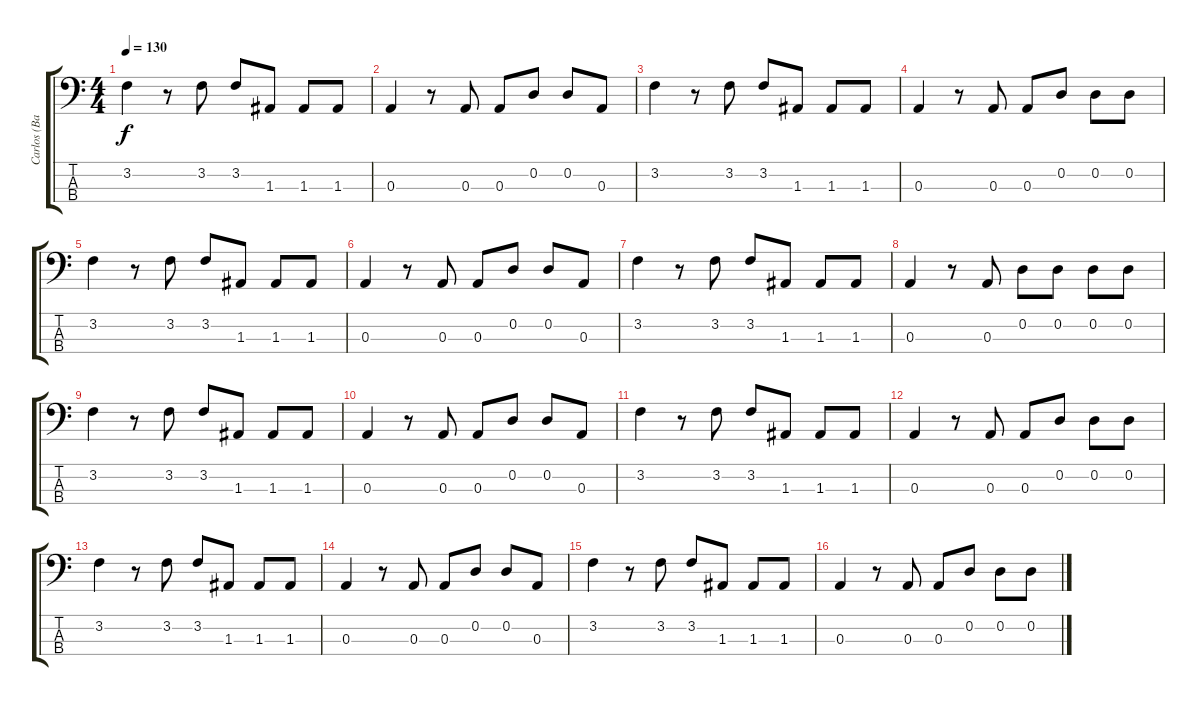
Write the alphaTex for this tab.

\track ("Carlos (Bass)" "Carlos (Ba") {instrument electricbasspick}
\staff {score tabs}
\tuning (G2 D2 A1 E1) {hide}
\ts (4 4)
\tempo 130
\clef f4
\ks c
3.2.4{dy f instrument electricbasspick} r.8 3.2.8 3.2.8 1.3.8 1.3.8 1.3.8 |
0.3.4 r.8 0.3.8 0.3.8 0.2.8 0.2.8 0.3.8 |
3.2.4 r.8 3.2.8 3.2.8 1.3.8 1.3.8 1.3.8 |
0.3.4 r.8 0.3.8 0.3.8 0.2.8 0.2.8 0.2.8 |
3.2.4 r.8 3.2.8 3.2.8 1.3.8 1.3.8 1.3.8 |
0.3.4 r.8 0.3.8 0.3.8 0.2.8 0.2.8 0.3.8 |
3.2.4 r.8 3.2.8 3.2.8 1.3.8 1.3.8 1.3.8 |
0.3.4 r.8 0.3.8 0.2.8 0.2.8 0.2.8 0.2.8 |
3.2.4 r.8 3.2.8 3.2.8 1.3.8 1.3.8 1.3.8 |
0.3.4 r.8 0.3.8 0.3.8 0.2.8 0.2.8 0.3.8 |
3.2.4 r.8 3.2.8 3.2.8 1.3.8 1.3.8 1.3.8 |
0.3.4 r.8 0.3.8 0.3.8 0.2.8 0.2.8 0.2.8 |
3.2.4 r.8 3.2.8 3.2.8 1.3.8 1.3.8 1.3.8 |
0.3.4 r.8 0.3.8 0.3.8 0.2.8 0.2.8 0.3.8 |
3.2.4 r.8 3.2.8 3.2.8 1.3.8 1.3.8 1.3.8 |
0.3.4 r.8 0.3.8 0.3.8 0.2.8 0.2.8 0.2.8
